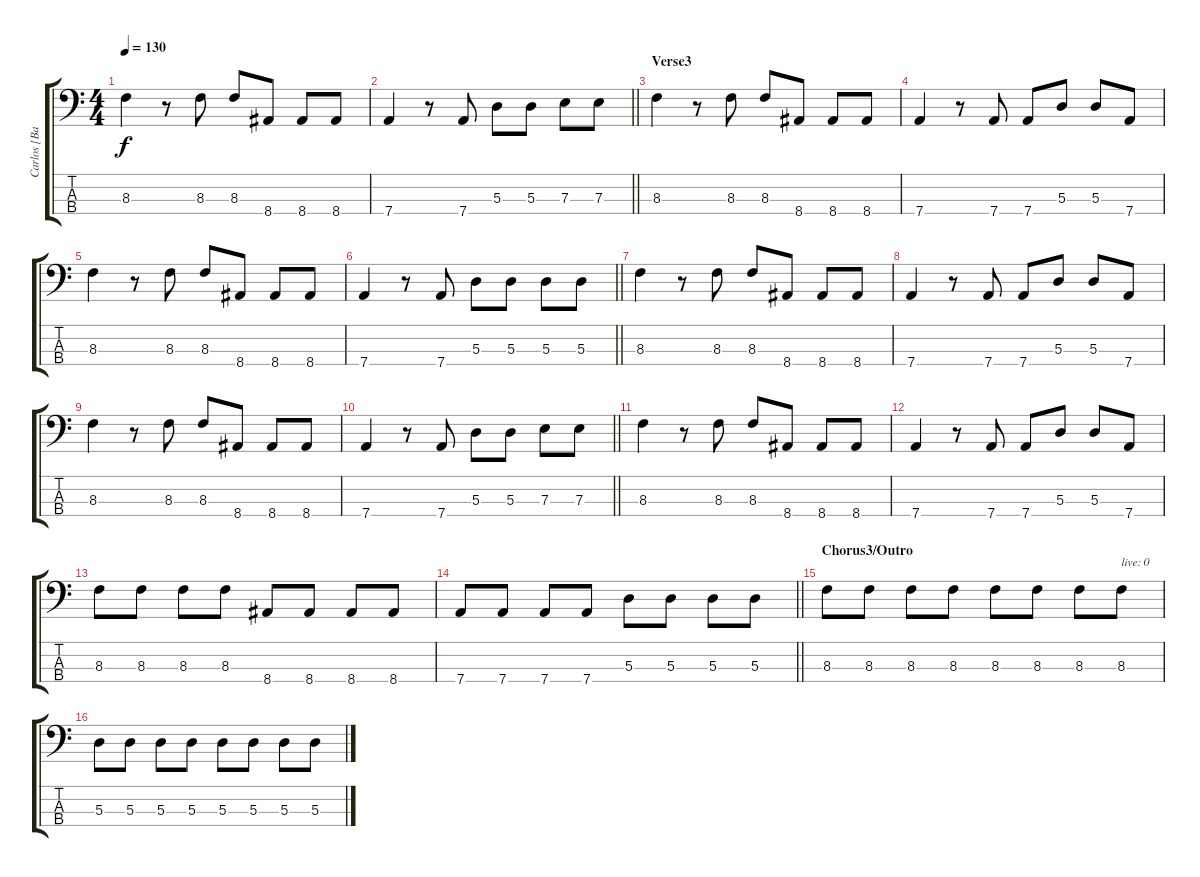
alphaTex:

\track ("Carlos [Bass]" "Carlos [Ba") {instrument electricbasspick}
\staff {score tabs}
\tuning (G2 D2 A1 D1) {hide}
\ts (4 4)
\tempo 130
\clef f4
\ks c
8.3.4{dy f} r.8 8.3.8 8.3.8 8.4.8 8.4.8 8.4.8 |
\barLineRight lightlight
7.4.4 r.8 7.4.8 5.3.8 5.3.8 7.3.8 7.3.8 |
\section ("" "Verse3")
8.3.4 r.8 8.3.8 8.3.8 8.4.8 8.4.8 8.4.8 |
7.4.4 r.8 7.4.8 7.4.8 5.3.8 5.3.8 7.4.8 |
8.3.4 r.8 8.3.8 8.3.8 8.4.8 8.4.8 8.4.8 |
\barLineRight lightlight
7.4.4 r.8 7.4.8 5.3.8 5.3.8 5.3.8 5.3.8 |
8.3.4 r.8 8.3.8 8.3.8 8.4.8 8.4.8 8.4.8 |
7.4.4 r.8 7.4.8 7.4.8 5.3.8 5.3.8 7.4.8 |
8.3.4 r.8 8.3.8 8.3.8 8.4.8 8.4.8 8.4.8 |
\barLineRight lightlight
7.4.4 r.8 7.4.8 5.3.8 5.3.8 7.3.8 7.3.8 |
8.3.4 r.8 8.3.8 8.3.8 8.4.8 8.4.8 8.4.8 |
7.4.4 r.8 7.4.8 7.4.8 5.3.8 5.3.8 7.4.8 |
8.3.8 8.3.8 8.3.8 8.3.8 8.4.8 8.4.8 8.4.8 8.4.8 |
\barLineRight lightlight
7.4.8 7.4.8 7.4.8 7.4.8 5.3.8 5.3.8 5.3.8 5.3.8 |
\section ("" "Chorus3/Outro")
8.3.8 8.3.8 8.3.8 8.3.8 8.3.8 8.3.8 8.3.8 8.3.8{txt "live: 0"} |
5.3.8 5.3.8 5.3.8 5.3.8 5.3.8 5.3.8 5.3.8 5.3.8
